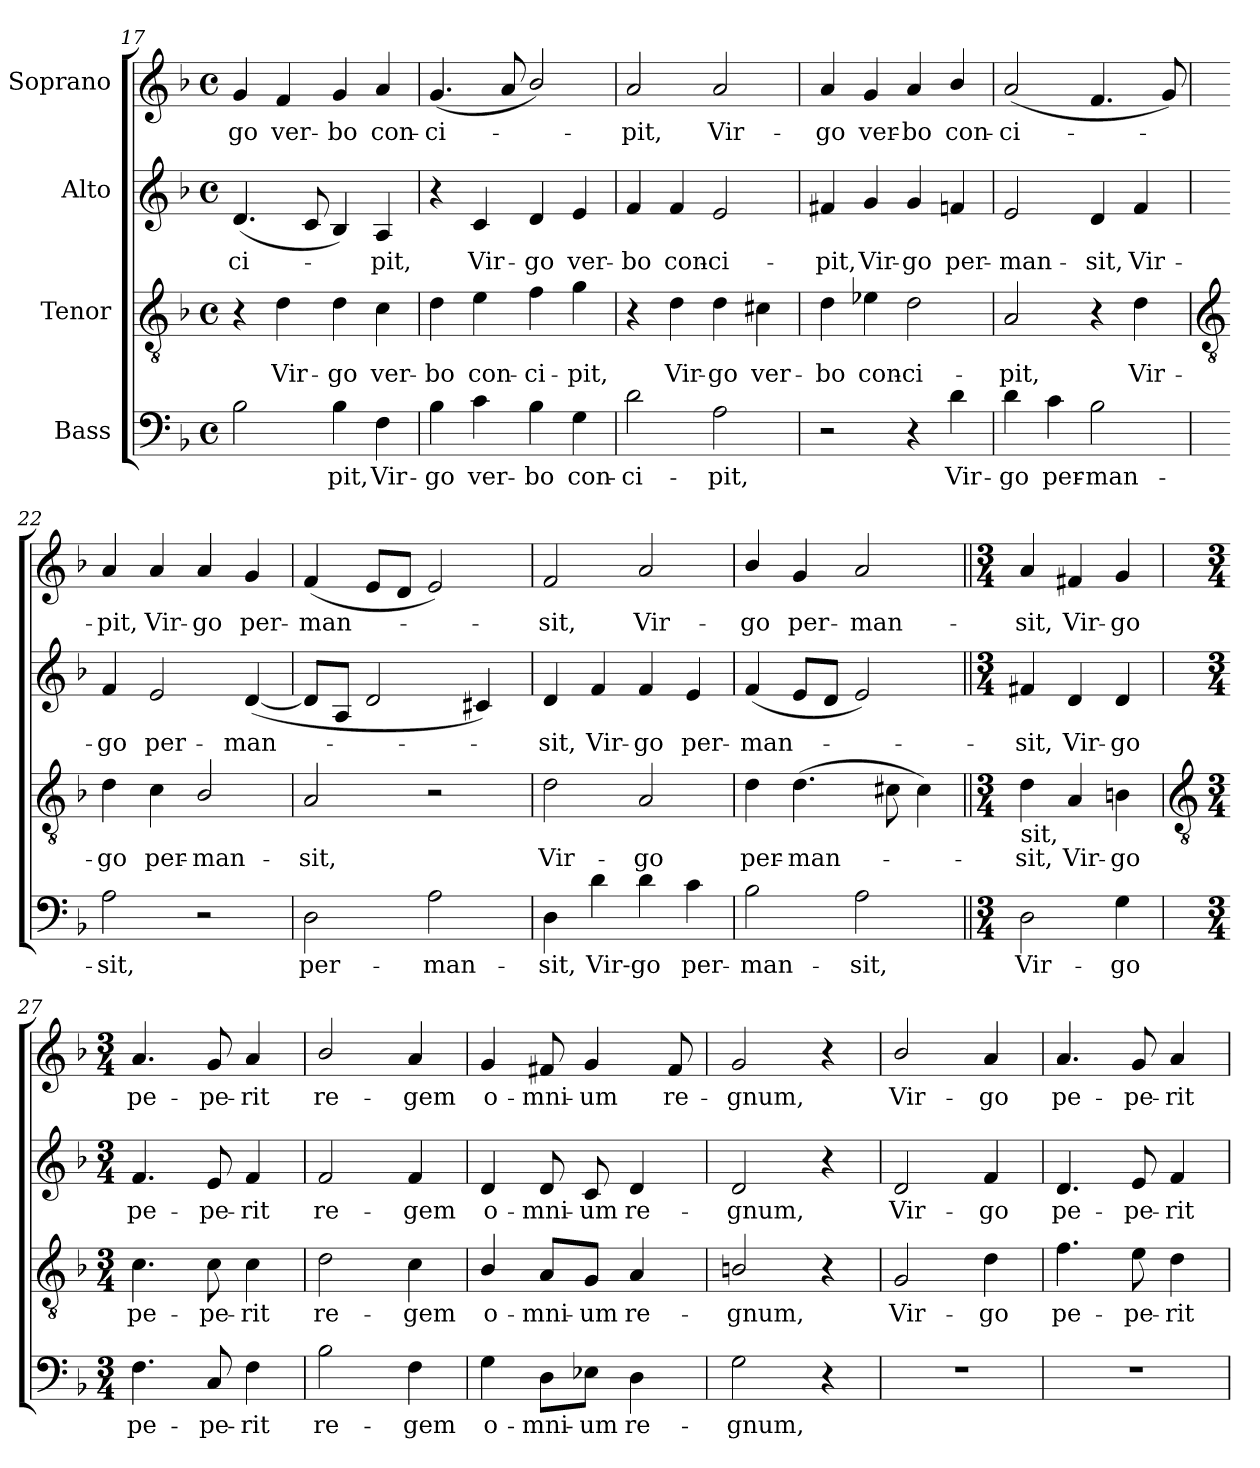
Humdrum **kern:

**kern	**text	**kern	**text	**kern	**text	**kern	**text
*part4	*part4	*part3	*part3	*part2	*part2	*part1	*part1
*staff4	*staff4	*staff3	*staff3	*staff2	*staff2	*staff1	*staff1
*I"Bass	*	*I"Tenor	*	*I"Alto	*	*I"Soprano	*
!!LO:LB:g=z
*clefF4	*	*clefGv2	*	*clefG2	*	*clefG2	*
*k[b-]	*	*k[b-]	*	*k[b-]	*	*k[b-]	*
*F:	*	*F:	*	*F:	*	*F:	*
*M4/4	*	*M4/4	*	*M4/4	*	*M4/4	*
*met(c)	*	*met(c)	*	*met(c)	*	*met(c)	*
=17	=17	=17	=17	=17	=17	=17	=17
!	!	!	!	!	!LO:LY:b	!	!LO:LY:b
2B-	.	4r	.	(<4.d	-ci-	4g	-go
!	!	!	!LO:LY:b	!	!	!	!LO:LY:b
.	.	4d	Vir-	.	.	4f	ver-
.	.	.	.	8c	.	.	.
!	!LO:LY:b	!	!LO:LY:b	!	!	!	!LO:LY:b
4B-	pit,	4d	-go	4B-)	.	4g	-bo
!	!LO:LY:b	!	!LO:LY:b	!	!LO:LY:b	!	!LO:LY:b
4F	Vir-	4c	ver-	4A	pit,	4a	con-
=18	=18	=18	=18	=18	=18	=18	=18
!	!LO:LY:b	!	!LO:LY:b	!	!	!	!LO:LY:b
4B-	-go	4d	-bo	4r	.	(<4.g	-ci-
!	!LO:LY:b	!	!LO:LY:b	!	!LO:LY:b	!	!
4c	ver-	4e	con-	4c	Vir-	.	.
.	.	.	.	.	.	8a	.
!	!LO:LY:b	!	!LO:LY:b	!	!LO:LY:b	!	!
4B-	-bo	4f	-ci-	4d	-go	2b-/)	.
!	!LO:LY:b	!	!LO:LY:b	!	!LO:LY:b	!	!
4G	con-	4g	-pit,	4e	ver-	.	.
=19	=19	=19	=19	=19	=19	=19	=19
!	!LO:LY:b	!	!	!	!LO:LY:b	!	!LO:LY:b
2d	-ci-	4r	.	4f	-bo	2a	pit,
!	!	!	!LO:LY:b	!	!LO:LY:b	!	!
.	.	4d	Vir-	4f	con-	.	.
!	!LO:LY:b	!	!LO:LY:b	!	!LO:LY:b	!	!LO:LY:b
2A	-pit,	4d	-go	2e	-ci-	2a	Vir-
!	!	!	!LO:LY:b	!	!	!	!
.	.	4c#X	ver-	.	.	.	.
=20	=20	=20	=20	=20	=20	=20	=20
!	!	!	!LO:LY:b	!	!LO:LY:b	!	!LO:LY:b
2r	.	4d	-bo	4f#X	-pit,	4a	-go
!	!	!	!LO:LY:b	!	!LO:LY:b	!	!LO:LY:b
.	.	4e-X	con-	4g	Vir-	4g	ver-
!	!	!	!LO:LY:b	!	!LO:LY:b	!	!LO:LY:b
4r	.	2d	-ci-	4g	-go	4a	-bo
!	!LO:LY:b	!	!	!	!LO:LY:b	!	!LO:LY:b
4d	Vir-	.	.	4fn	per-	4b-/	con-
=21	=21	=21	=21	=21	=21	=21	=21
!	!LO:LY:b	!	!LO:LY:b	!	!LO:LY:b	!	!LO:LY:b
4d	-go	2A	-pit,	2e	-man-	(<2a	-ci-
!	!LO:LY:b	!	!	!	!	!	!
4c	per-	.	.	.	.	.	.
!	!LO:LY:b	!	!	!	!LO:LY:b	!	!
2B-	-man-	4r	.	4d	-sit,	4.f	.
!	!	!	!LO:LY:b	!	!LO:LY:b	!	!
.	.	4d	Vir-	4f	Vir-	.	.
.	.	.	.	.	.	8g)	.
!!LO:LB:g=z
=22	=22	=22	=22	=22	=22	=22	=22
*	*	*clefGv2	*	*	*	*	*
!	!LO:LY:b	!	!LO:LY:b	!	!LO:LY:b	!	!LO:LY:b
2A	-sit,	4d	-go	4f	-go	4a	pit,
!	!	!	!LO:LY:b	!	!LO:LY:b	!	!LO:LY:b
.	.	4c	per-	2e	per-	4a	Vir-
!	!	!	!LO:LY:b	!	!	!	!LO:LY:b
2r	.	2B-/	-man-	.	.	4a	-go
!	!	!	!	!	!LO:LY:b	!	!LO:LY:b
.	.	.	.	(<[4d	-man-	4g	per-
=23	=23	=23	=23	=23	=23	=23	=23
!	!LO:LY:b	!	!LO:LY:b	!	!	!	!LO:LY:b
2D	per-	2A	-sit,	8dL]	.	(<4f	-man-
.	.	.	.	8AJ	.	.	.
.	.	.	.	2d	.	8eL	.
.	.	.	.	.	.	8dJ	.
!	!LO:LY:b	!	!	!	!	!	!
2A	-man-	2r	.	.	.	2e)	.
.	.	.	.	4c#X)	.	.	.
=24	=24	=24	=24	=24	=24	=24	=24
!	!LO:LY:b	!	!LO:LY:b	!	!LO:LY:b	!	!LO:LY:b
4D	-sit,	2d	Vir-	4d	sit,	2f	sit,
!	!LO:LY:b	!	!	!	!LO:LY:b	!	!
4d	Vir-go	.	.	4f	Vir-	.	.
!	!	!	!LO:LY:b	!	!LO:LY:b	!	!LO:LY:b
4d	.	2A	-go	4f	-go	2a	Vir-
!	!LO:LY:b	!	!	!	!LO:LY:b	!	!
4c	per-	.	.	4e	per-	.	.
=25	=25	=25	=25	=25	=25	=25	=25
!	!LO:LY:b	!	!LO:LY:b	!	!LO:LY:b	!	!LO:LY:b
2B-	-man-	4d	per-	(<4f	-man-	4b-/	-go
!	!	!	!LO:LY:b	!	!	!	!LO:LY:b
.	.	(>4.d	-man-	8eL	.	4g	per-
.	.	.	.	8dJ	.	.	.
!	!LO:LY:b	!	!	!	!	!	!LO:LY:b
2A	-sit,	.	.	2e)	.	2a	-man-
.	.	8c#X	.	.	.	.	.
.	.	4c#)	.	.	.	.	.
=26||	=26||	=26||	=26||	=26||	=26||	=26||	=26||
*M3/4	*	*M3/4	*	*M3/4	*	*M3/4	*
!	!	!LO:TX:b:t=sit,	!	!	!	!	!
!	!LO:LY:b	!	!LO:LY:b	!	!LO:LY:b	!	!LO:LY:b
2D	Vir-	4d	sit,	4f#X	sit,	4a	-sit,
!	!	!	!LO:LY:b	!	!LO:LY:b	!	!LO:LY:b
.	.	4A	Vir-	4d	Vir-	4f#X	Vir-
!	!LO:LY:b	!	!LO:LY:b	!	!LO:LY:b	!	!LO:LY:b
4G	-go	4Bn	-go	4d	-go	4g	-go
!!LO:LB:g=z
=27	=27	=27	=27	=27	=27	=27	=27
*	*	*clefGv2	*	*	*	*	*
*M3/4	*	*M3/4	*	*M3/4	*	*M3/4	*
!	!LO:LY:b	!	!LO:LY:b	!	!LO:LY:b	!	!LO:LY:b
4.F	pe-	4.c	pe-	4.f	pe-	4.a	pe-
!	!LO:LY:b	!	!LO:LY:b	!	!LO:LY:b	!	!LO:LY:b
8C	-pe-	8c	-pe-	8e	-pe-	8g	-pe-
!	!LO:LY:b	!	!LO:LY:b	!	!LO:LY:b	!	!LO:LY:b
4F	-rit	4c	-rit	4f	-rit	4a	-rit
=28	=28	=28	=28	=28	=28	=28	=28
!	!LO:LY:b	!	!LO:LY:b	!	!LO:LY:b	!	!LO:LY:b
2B-	re-	2d	re-	2f	re-	2b-/	re-
!	!LO:LY:b	!	!LO:LY:b	!	!LO:LY:b	!	!LO:LY:b
4F	-gem	4c	-gem	4f	-gem	4a	-gem
=29	=29	=29	=29	=29	=29	=29	=29
!	!LO:LY:b	!	!LO:LY:b	!	!LO:LY:b	!	!LO:LY:b
4G	o-	4B-/	o-	4d	o-	4g	o-
!	!LO:LY:b	!	!LO:LY:b	!	!LO:LY:b	!	!LO:LY:b
8D\L	-mni-	8A/L	-mni-	8d	-mni-	8f#X	-mni-
!	!LO:LY:b	!	!LO:LY:b	!	!LO:LY:b	!	!LO:LY:b
8E-X\J	-um	8G/J	-um	8c	-um	4g	-um
!	!LO:LY:b	!	!LO:LY:b	!	!LO:LY:b	!	!
4D	re-	4A	re-	4d	re-	.	.
!	!	!	!	!	!	!	!LO:LY:b
.	.	.	.	.	.	8f#	re-
=30	=30	=30	=30	=30	=30	=30	=30
!	!LO:LY:b	!	!LO:LY:b	!	!LO:LY:b	!	!LO:LY:b
2G	-gnum,	2Bn/	-gnum,	2d	-gnum,	2g	-gnum,
4r	.	4r	.	4r	.	4r	.
=31	=31	=31	=31	=31	=31	=31	=31
!LO:N:vis=1	!	!	!LO:LY:b	!	!LO:LY:b	!	!LO:LY:b
2.r	.	2G	Vir-	2d	Vir-	2b-/	Vir-
!	!	!	!LO:LY:b	!	!LO:LY:b	!	!LO:LY:b
.	.	4d	-go	4f	-go	4a	-go
=32	=32	=32	=32	=32	=32	=32	=32
!LO:N:vis=1	!	!	!LO:LY:b	!	!LO:LY:b	!	!LO:LY:b
2.r	.	4.f	pe-	4.d	pe-	4.a	pe-
!	!	!	!LO:LY:b	!	!LO:LY:b	!	!LO:LY:b
.	.	8e	-pe-	8e	-pe-	8g	-pe-
!	!	!	!LO:LY:b	!	!LO:LY:b	!	!LO:LY:b
.	.	4d	-rit	4f	-rit	4a	-rit
=	=	=	=	=	=	=	=
*-	*-	*-	*-	*-	*-	*-	*-
